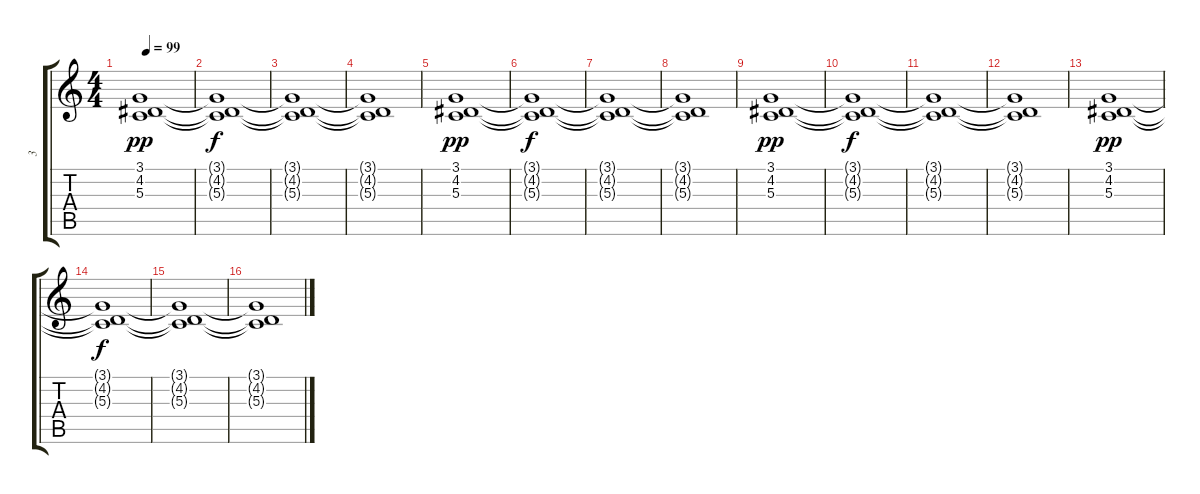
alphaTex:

\track ("3" "3") {instrument stringensemble2}
\staff {score tabs}
\tuning (E4 B3 G3 D3 A2 E2) {hide}
\ts (4 4)
\tempo 99
\clef g2
\ks c
(3.1 4.2 5.3).1{dy pp} |
(3.1{t} 4.2{t} 5.3{t}).1{dy f} |
(3.1{t} 4.2{t} 5.3{t}).1 |
(3.1{t} 4.2{t} 5.3{t}).1 |
(3.1 4.2 5.3).1{dy pp} |
(3.1{t} 4.2{t} 5.3{t}).1{dy f} |
(3.1{t} 4.2{t} 5.3{t}).1 |
(3.1{t} 4.2{t} 5.3{t}).1 |
(3.1 4.2 5.3).1{dy pp} |
(3.1{t} 4.2{t} 5.3{t}).1{dy f} |
(3.1{t} 4.2{t} 5.3{t}).1 |
(3.1{t} 4.2{t} 5.3{t}).1 |
(3.1 4.2 5.3).1{dy pp} |
(3.1{t} 4.2{t} 5.3{t}).1{dy f} |
(3.1{t} 4.2{t} 5.3{t}).1 |
(3.1{t} 4.2{t} 5.3{t}).1
